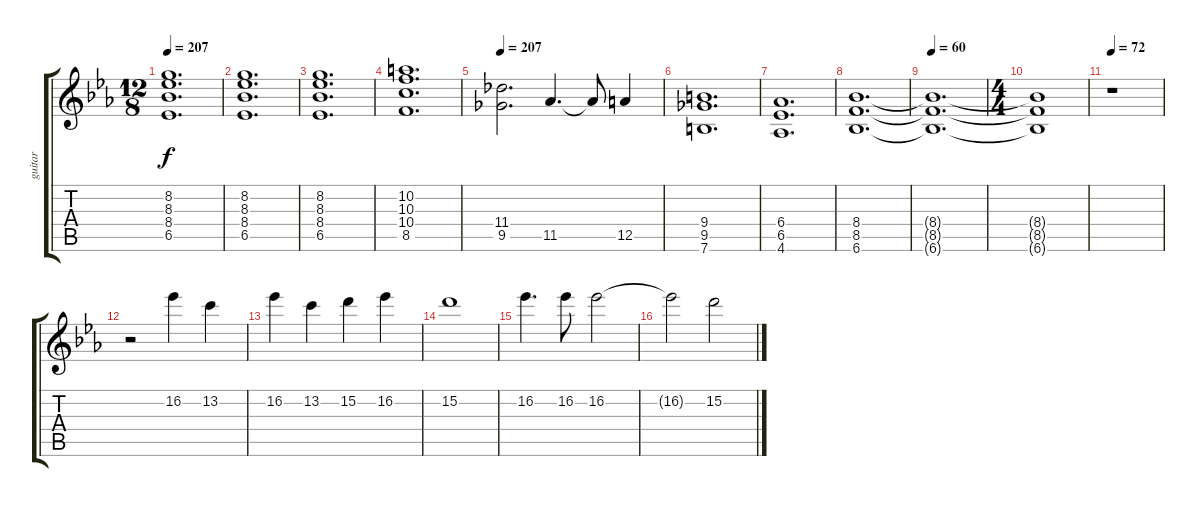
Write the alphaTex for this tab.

\track ("guitar" "guitar") {instrument acousticguitarsteel}
\staff {score tabs}
\tuning (E4 B3 G3 D3 A2 E2) {hide}
\ts (12 8)
\tempo 207
\clef g2
\ks eb
(8.2 8.3 8.4 6.5).1{d dy f} |
(8.2 8.3 8.4 6.5).1{d} |
(8.2 8.3 8.4 6.5).1{d} |
(10.2 10.3 10.4 8.5).1{d} |
\tempo 207
(11.4 9.5).2{d} 11.5.4{d} 11.5{t}.8 12.5.4 |
(9.4 9.5 7.6).1{d} |
(6.4 6.5 4.6).1{d} |
(8.4 8.5 6.6).1{d} |
\tempo 60
(8.4{t} 8.5{t} 6.6{t}).1{d} |
\ts (4 4)
(8.4{t} 8.5{t} 6.6{t}).1 |
\tempo 72
r.1 |
r.2 16.2.4 13.2.4 |
16.2.4 13.2.4 15.2.4 16.2.4 |
15.2.1 |
16.2.4{d} 16.2.8 16.2.2 |
16.2{t}.2 15.2.2
